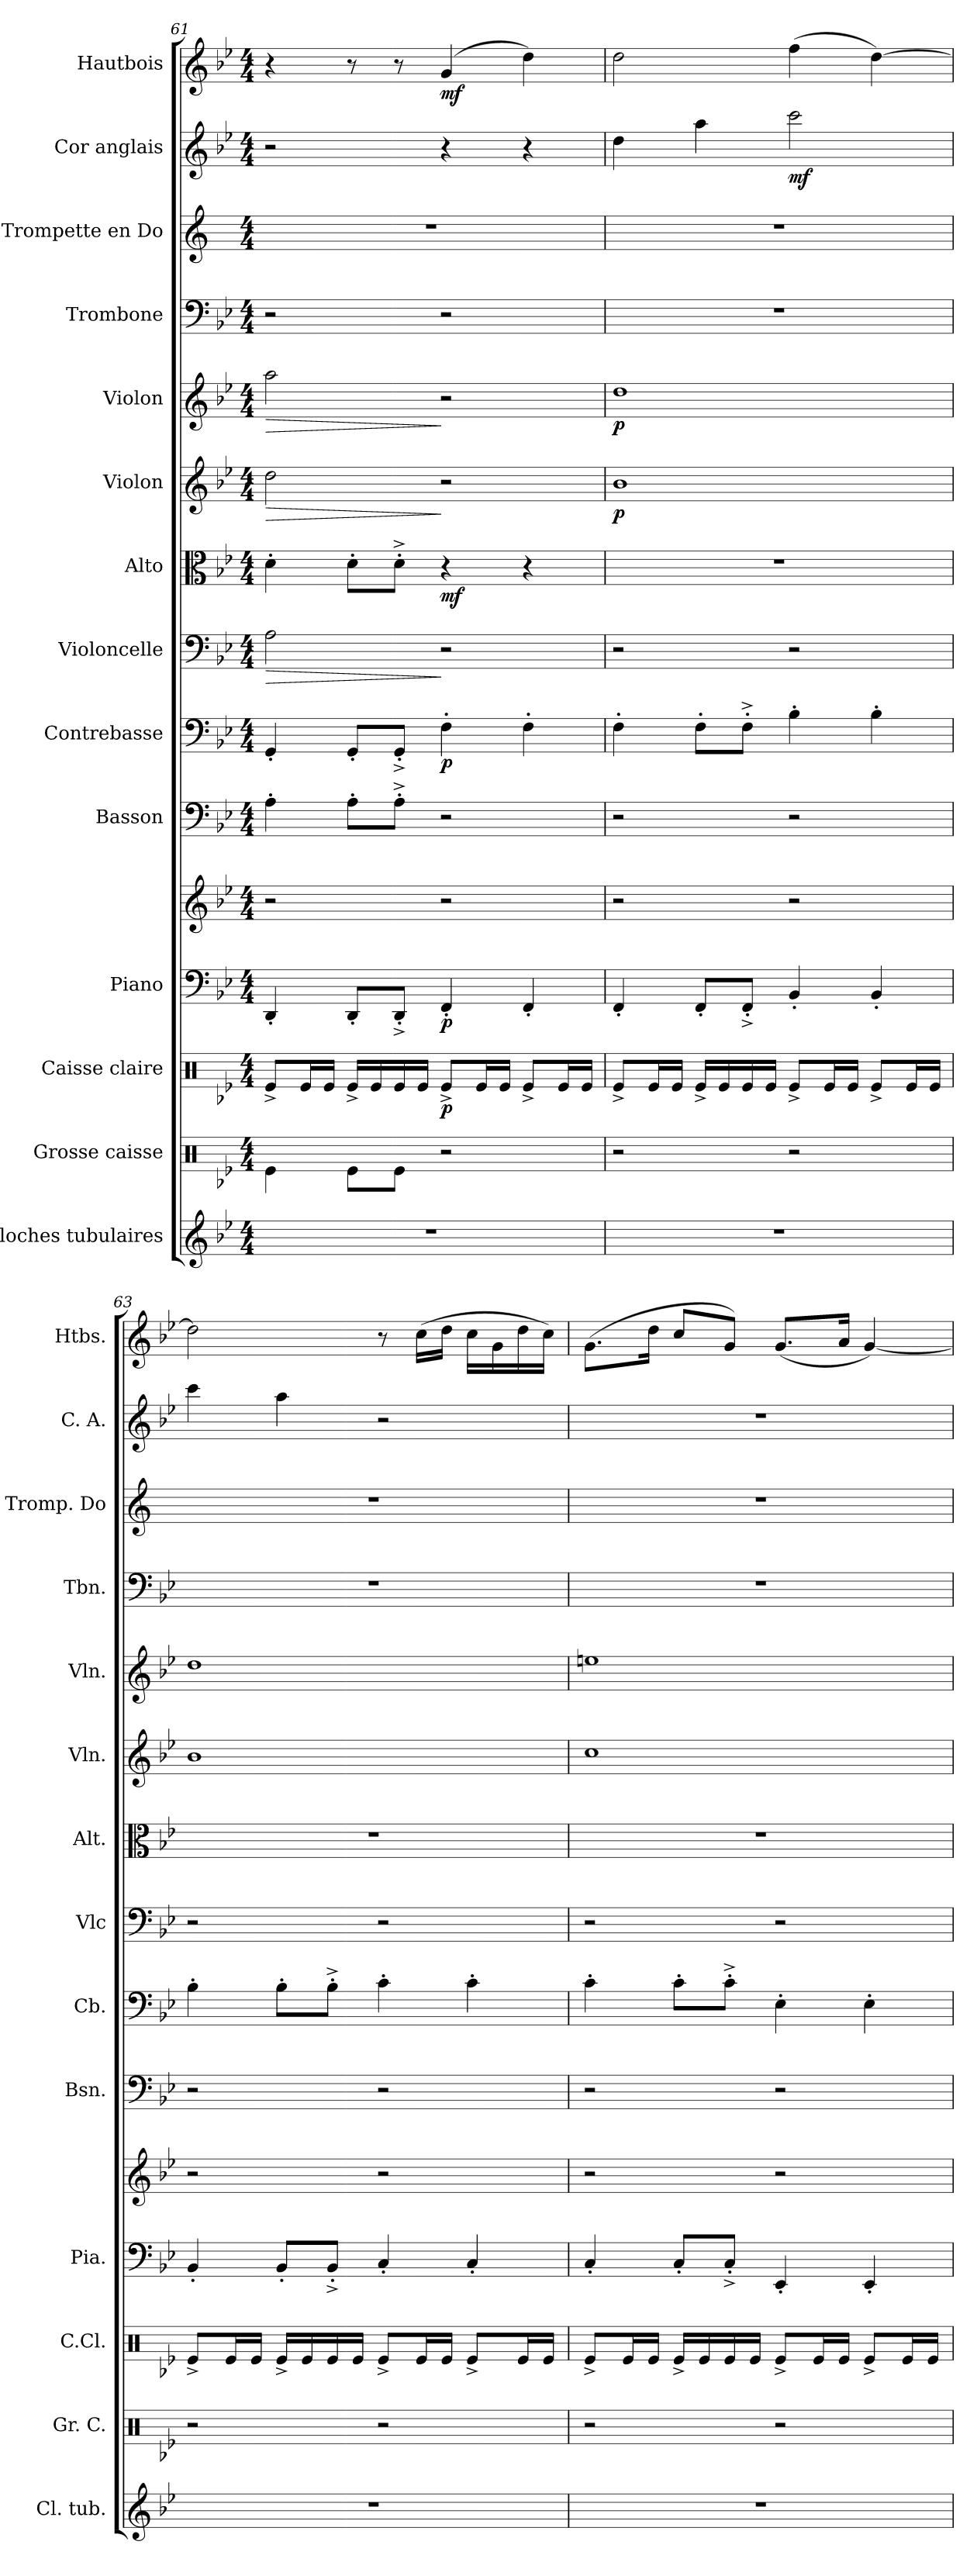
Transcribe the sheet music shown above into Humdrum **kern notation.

**kern	**kern	**kern	**dynam	**kern	**kern	**dynam	**kern	**kern	**dynam	**kern	**dynam	**kern	**dynam	**kern	**dynam	**kern	**dynam	**kern	**kern	**kern	**dynam	**kern	**dynam
*part14	*part13	*part12	*part12	*part11	*part11	*part11	*part10	*part9	*part9	*part8	*part8	*part7	*part7	*part6	*part6	*part5	*part5	*part4	*part3	*part2	*part2	*part1	*part1
*staff15	*staff14	*staff13	*staff13	*staff12	*staff11	*staff11/12	*staff10	*staff9	*staff9	*staff8	*staff8	*staff7	*staff7	*staff6	*staff6	*staff5	*staff5	*staff4	*staff3	*staff2	*staff2	*staff1	*staff1
*I"Cloches tubulaires	*I"Grosse caisse	*I"Caisse claire	*	*I"Piano	*	*	*I"Basson	*I"Contrebasse	*	*I"Violoncelle	*	*I"Alto	*	*I"Violon	*	*I"Violon	*	*I"Trombone	*I"Trompette en Do	*I"Cor anglais	*	*I"Hautbois	*
*I'Cl. tub.	*I'Gr. C.	*I'C.Cl.	*	*I'Pia.	*	*	*I'Bsn.	*I'Cb.	*	*I'Vlc	*	*I'Alt.	*	*I'Vln.	*	*I'Vln.	*	*I'Tbn.	*I'Tromp. Do	*I'C. A.	*	*I'Htbs.	*
!!LO:PB:g=z
*clefG2	*clefX	*clefX	*	*clefF4	*clefG2	*	*clefF4	*clefF4	*	*clefF4	*	*clefC3	*	*clefG2	*	*clefG2	*	*clefF4	*clefG2	*clefG2	*	*clefG2	*
*	*	*	*	*	*	*	*	*ITrd7c12	*	*	*	*	*	*	*	*	*	*	*ITrd1c2	*ITrd4c7	*	*	*
*k[b-e-]	*k[b-e-]	*k[b-e-]	*	*k[b-e-]	*k[b-e-]	*	*k[b-e-]	*k[b-e-]	*	*k[b-e-]	*	*k[b-e-]	*	*k[b-e-]	*	*k[b-e-]	*	*k[b-e-]	*k[b-e-]	*k[b-e-a-]	*	*k[b-e-]	*
*M4/4	*M4/4	*M4/4	*	*M4/4	*M4/4	*	*M4/4	*M4/4	*	*M4/4	*	*M4/4	*	*M4/4	*	*M4/4	*	*M4/4	*M4/4	*M4/4	*	*M4/4	*
=61	=61	=61	=61	=61	=61	=61	=61	=61	=61	=61	=61	=61	=61	=61	=61	=61	=61	=61	=61	=61	=61	=61	=61
!	!	!	!	!	!	!	!	!	!	!	!LO:HP:b	!	!	!	!LO:HP:b	!	!LO:HP:b	!	!	!	!	!	!
1r	4Re\	8Re^/L	.	4DD'/	2r	.	4A'\	4GGG'/	.	2A\	>	4d'\	.	2dd\	>	2aa\	>	2r	1r	2r	.	4r	.
.	.	16Re/L	.	.	.	.	.	.	.	.	.	.	.	.	.	.	.	.	.	.	.	.	.
.	.	16Re/JJ	.	.	.	.	.	.	.	.	.	.	.	.	.	.	.	.	.	.	.	.	.
.	8Re\L	16Re^/LL	.	8DD'/L	.	.	8A'\L	8GGG'/L	.	.	.	8d'\L	.	.	.	.	.	.	.	.	.	8r	.
.	.	16Re/	.	.	.	.	.	.	.	.	.	.	.	.	.	.	.	.	.	.	.	.	.
.	8Re\J	16Re/	.	8DD'^/J	.	.	8A'^\J	8GGG'^/J	.	.	.	8d'^\J	.	.	.	.	.	.	.	.	.	8r	.
.	.	16Re/JJ	.	.	.	.	.	.	.	.	.	.	.	.	.	.	.	.	.	.	.	.	.
!	!	!	!LO:DY:b	!	!	!LO:DY:b=2	!	!	!LO:DY:b	!	!	!	!LO:DY:b	!	!	!	!	!	!	!	!	!	!LO:DY:b
.	2r	8Re^/L	p	4FF'/	2r	p	2r	4FF'\	p	2r	]	4r	mf	2r	]	2r	]	2r	.	4r	.	(4g/	mf
.	.	16Re/L	.	.	.	.	.	.	.	.	.	.	.	.	.	.	.	.	.	.	.	.	.
.	.	16Re/JJ	.	.	.	.	.	.	.	.	.	.	.	.	.	.	.	.	.	.	.	.	.
.	.	8Re^/L	.	4FF'/	.	.	.	4FF'\	.	.	.	4r	.	.	.	.	.	.	.	4r	.	4dd\)	.
.	.	16Re/L	.	.	.	.	.	.	.	.	.	.	.	.	.	.	.	.	.	.	.	.	.
.	.	16Re/JJ	.	.	.	.	.	.	.	.	.	.	.	.	.	.	.	.	.	.	.	.	.
=62	=62	=62	=62	=62	=62	=62	=62	=62	=62	=62	=62	=62	=62	=62	=62	=62	=62	=62	=62	=62	=62	=62	=62
!	!	!	!	!	!	!	!	!	!	!	!	!	!	!	!LO:DY:b	!	!LO:DY:b	!	!	!	!	!	!
1r	2r	8Re^/L	.	4FF'/	2r	.	2r	4FF'\	.	2r	.	1r	.	1b-	p	1dd	p	1r	1r	4g\	.	2dd\	.
.	.	16Re/L	.	.	.	.	.	.	.	.	.	.	.	.	.	.	.	.	.	.	.	.	.
.	.	16Re/JJ	.	.	.	.	.	.	.	.	.	.	.	.	.	.	.	.	.	.	.	.	.
.	.	16Re^/LL	.	8FF'/L	.	.	.	8FF'\L	.	.	.	.	.	.	.	.	.	.	.	4dd\	.	.	.
.	.	16Re/	.	.	.	.	.	.	.	.	.	.	.	.	.	.	.	.	.	.	.	.	.
.	.	16Re/	.	8FF'^/J	.	.	.	8FF'^\J	.	.	.	.	.	.	.	.	.	.	.	.	.	.	.
.	.	16Re/JJ	.	.	.	.	.	.	.	.	.	.	.	.	.	.	.	.	.	.	.	.	.
!	!	!	!	!	!	!	!	!	!	!	!	!	!	!	!	!	!	!	!	!	!LO:DY:b	!	!
.	2r	8Re^/L	.	4BB-'/	2r	.	2r	4BB-'\	.	2r	.	.	.	.	.	.	.	.	.	2ff\	mf	(4ff\	.
.	.	16Re/L	.	.	.	.	.	.	.	.	.	.	.	.	.	.	.	.	.	.	.	.	.
.	.	16Re/JJ	.	.	.	.	.	.	.	.	.	.	.	.	.	.	.	.	.	.	.	.	.
.	.	8Re^/L	.	4BB-'/	.	.	.	4BB-'\	.	.	.	.	.	.	.	.	.	.	.	.	.	[4dd\)	.
.	.	16Re/L	.	.	.	.	.	.	.	.	.	.	.	.	.	.	.	.	.	.	.	.	.
.	.	16Re/JJ	.	.	.	.	.	.	.	.	.	.	.	.	.	.	.	.	.	.	.	.	.
=63	=63	=63	=63	=63	=63	=63	=63	=63	=63	=63	=63	=63	=63	=63	=63	=63	=63	=63	=63	=63	=63	=63	=63
1r	2r	8Re^/L	.	4BB-'/	2r	.	2r	4BB-'\	.	2r	.	1r	.	1b-	.	1dd	.	1r	1r	4ff\	.	2dd\]	.
.	.	16Re/L	.	.	.	.	.	.	.	.	.	.	.	.	.	.	.	.	.	.	.	.	.
.	.	16Re/JJ	.	.	.	.	.	.	.	.	.	.	.	.	.	.	.	.	.	.	.	.	.
.	.	16Re^/LL	.	8BB-'/L	.	.	.	8BB-'\L	.	.	.	.	.	.	.	.	.	.	.	4dd\	.	.	.
.	.	16Re/	.	.	.	.	.	.	.	.	.	.	.	.	.	.	.	.	.	.	.	.	.
.	.	16Re/	.	8BB-'^/J	.	.	.	8BB-'^\J	.	.	.	.	.	.	.	.	.	.	.	.	.	.	.
.	.	16Re/JJ	.	.	.	.	.	.	.	.	.	.	.	.	.	.	.	.	.	.	.	.	.
.	2r	8Re^/L	.	4C'/	2r	.	2r	4C'\	.	2r	.	.	.	.	.	.	.	.	.	2r	.	8r	.
.	.	16Re/L	.	.	.	.	.	.	.	.	.	.	.	.	.	.	.	.	.	.	.	(16cc\LL	.
.	.	16Re/JJ	.	.	.	.	.	.	.	.	.	.	.	.	.	.	.	.	.	.	.	16dd\JJ	.
.	.	8Re^/L	.	4C'/	.	.	.	4C'\	.	.	.	.	.	.	.	.	.	.	.	.	.	16cc\LL	.
.	.	.	.	.	.	.	.	.	.	.	.	.	.	.	.	.	.	.	.	.	.	16g\	.
.	.	16Re/L	.	.	.	.	.	.	.	.	.	.	.	.	.	.	.	.	.	.	.	16dd\	.
.	.	16Re/JJ	.	.	.	.	.	.	.	.	.	.	.	.	.	.	.	.	.	.	.	16cc\JJ)	.
!!LO:PB:g=z
=64	=64	=64	=64	=64	=64	=64	=64	=64	=64	=64	=64	=64	=64	=64	=64	=64	=64	=64	=64	=64	=64	=64	=64
1r	2r	8Re^/L	.	4C'/	2r	.	2r	4C'\	.	2r	.	1r	.	1cc	.	1een	.	1r	1r	1r	.	(8.g\L	.
.	.	16Re/L	.	.	.	.	.	.	.	.	.	.	.	.	.	.	.	.	.	.	.	.	.
.	.	16Re/JJ	.	.	.	.	.	.	.	.	.	.	.	.	.	.	.	.	.	.	.	16dd\Jk	.
.	.	16Re^/LL	.	8C'/L	.	.	.	8C'\L	.	.	.	.	.	.	.	.	.	.	.	.	.	8cc/L	.
.	.	16Re/	.	.	.	.	.	.	.	.	.	.	.	.	.	.	.	.	.	.	.	.	.
.	.	16Re/	.	8C'^/J	.	.	.	8C'^\J	.	.	.	.	.	.	.	.	.	.	.	.	.	8g/J)	.
.	.	16Re/JJ	.	.	.	.	.	.	.	.	.	.	.	.	.	.	.	.	.	.	.	.	.
.	2r	8Re^/L	.	4EE-'/	2r	.	2r	4EE-'\	.	2r	.	.	.	.	.	.	.	.	.	.	.	(8.g/L	.
.	.	16Re/L	.	.	.	.	.	.	.	.	.	.	.	.	.	.	.	.	.	.	.	.	.
.	.	16Re/JJ	.	.	.	.	.	.	.	.	.	.	.	.	.	.	.	.	.	.	.	16a/Jk	.
.	.	8Re^/L	.	4EE-'/	.	.	.	4EE-'\	.	.	.	.	.	.	.	.	.	.	.	.	.	[4g/)	.
.	.	16Re/L	.	.	.	.	.	.	.	.	.	.	.	.	.	.	.	.	.	.	.	.	.
.	.	16Re/JJ	.	.	.	.	.	.	.	.	.	.	.	.	.	.	.	.	.	.	.	.	.
=	=	=	=	=	=	=	=	=	=	=	=	=	=	=	=	=	=	=	=	=	=	=	=
*-	*-	*-	*-	*-	*-	*-	*-	*-	*-	*-	*-	*-	*-	*-	*-	*-	*-	*-	*-	*-	*-	*-	*-
